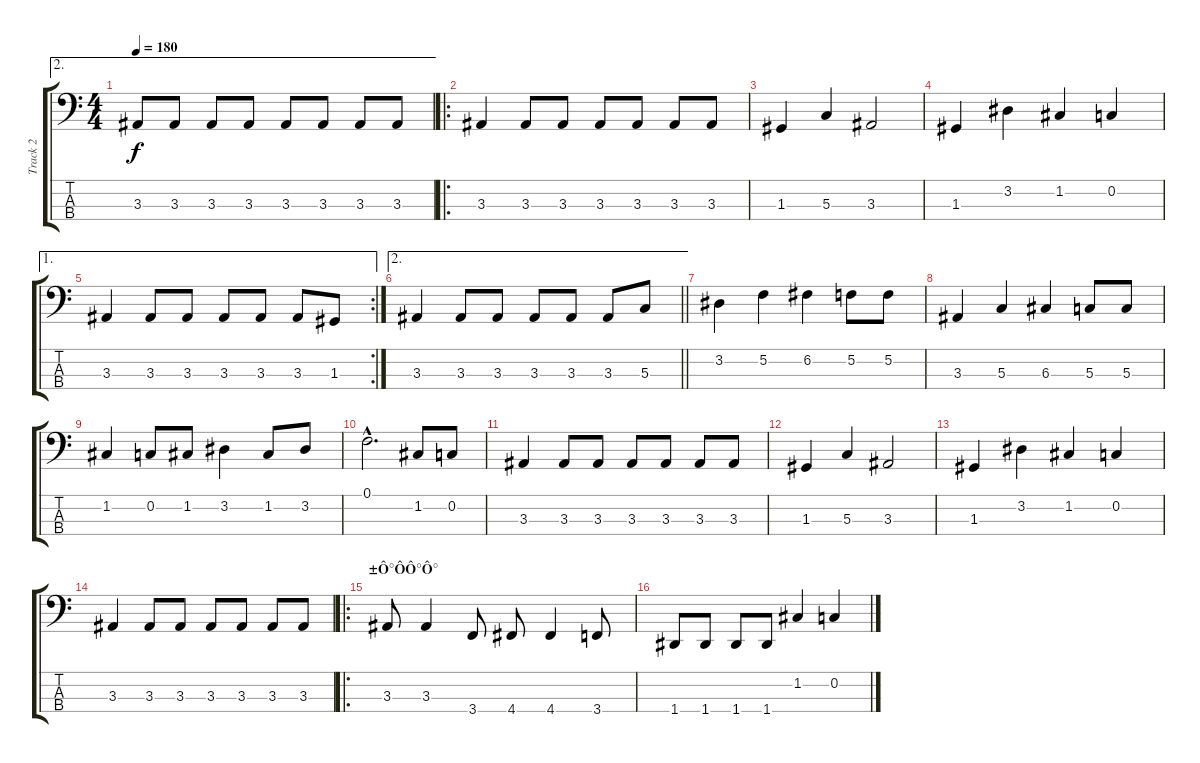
\track ("Track 2" "Track 2") {instrument electricbasspick}
\staff {score tabs}
\tuning (F2 C2 G1 D1) {hide}
\ae 2
\ts (4 4)
\tempo 180
\clef f4
\ks c
3.3.8{dy f} 3.3.8 3.3.8 3.3.8 3.3.8 3.3.8 3.3.8 3.3.8 |
\ro
3.3.4 3.3.8 3.3.8 3.3.8 3.3.8 3.3.8 3.3.8 |
1.3.4 5.3.4 3.3.2 |
1.3.4 3.2.4 1.2.4 0.2.4 |
\ae 1
\rc 2
3.3.4 3.3.8 3.3.8 3.3.8 3.3.8 3.3.8 1.3.8 |
\ae 2
\barLineRight lightlight
3.3.4 3.3.8 3.3.8 3.3.8 3.3.8 3.3.8 5.3.8 |
3.2.4 5.2.4 6.2.4 5.2.8 5.2.8 |
3.3.4 5.3.4 6.3.4 5.3.8 5.3.8 |
1.2.4 0.2.8 1.2.8 3.2.4 1.2.8 3.2.8 |
0.1{hac}.2{d} 1.2.8 0.2.8 |
3.3.4 3.3.8 3.3.8 3.3.8 3.3.8 3.3.8 3.3.8 |
1.3.4 5.3.4 3.3.2 |
1.3.4 3.2.4 1.2.4 0.2.4 |
3.3.4 3.3.8 3.3.8 3.3.8 3.3.8 3.3.8 3.3.8 |
\ro
\section ("" "±Ô°ÔÔ°Ô°")
3.3.8 3.3.4 3.4.8 4.4.8 4.4.4 3.4.8 |
1.4.8 1.4.8 1.4.8 1.4.8 1.2.4 0.2.4
